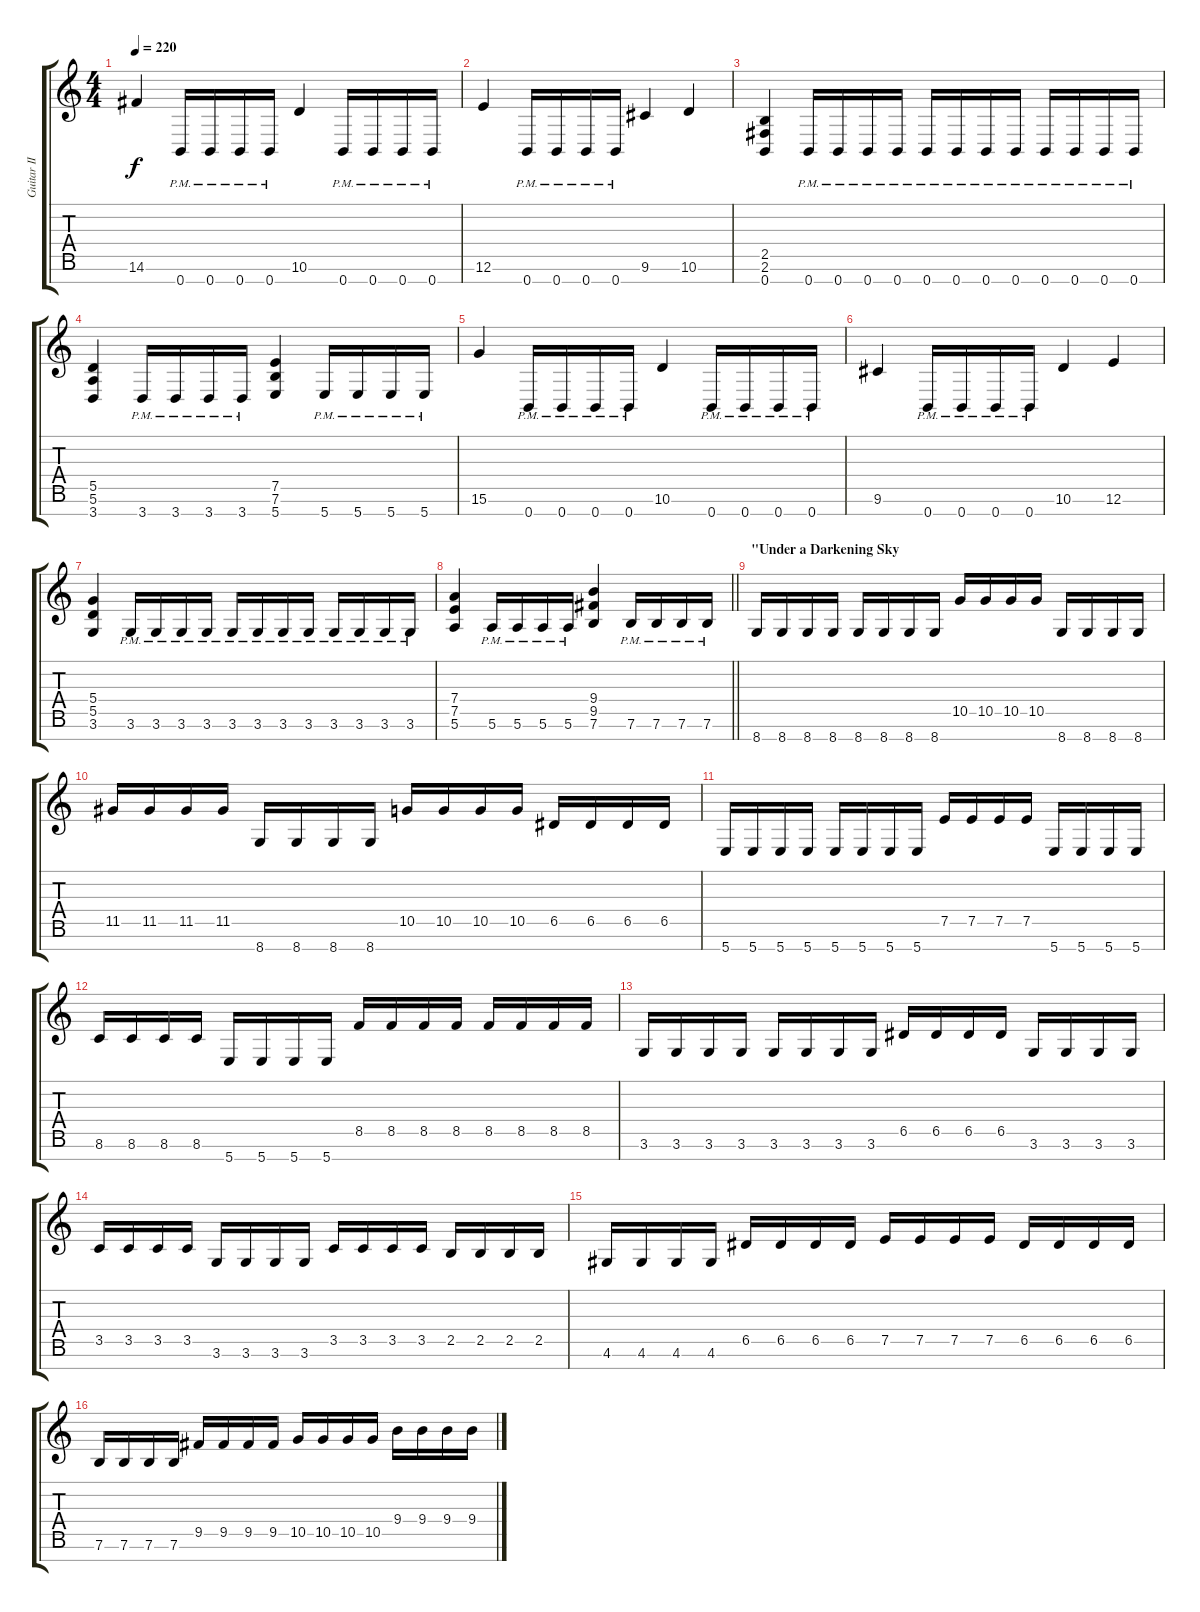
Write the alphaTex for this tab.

\track ("Guitar II" "Guitar II") {instrument distortionguitar}
\staff {score tabs}
\tuning (E4 B3 G3 D3 A2 E2 B1) {hide}
\ts (4 4)
\tempo 220
\clef g2
\ks c
14.6.4{dy f} 0.7{pm}.16 0.7{pm}.16 0.7{pm}.16 0.7{pm}.16 10.6.4 0.7{pm}.16 0.7{pm}.16 0.7{pm}.16 0.7{pm}.16 |
12.6.4 0.7{pm}.16 0.7{pm}.16 0.7{pm}.16 0.7{pm}.16 9.6.4 10.6.4 |
(2.5 2.6 0.7).4 0.7{pm}.16 0.7{pm}.16 0.7{pm}.16 0.7{pm}.16 0.7{pm}.16 0.7{pm}.16 0.7{pm}.16 0.7{pm}.16 0.7{pm}.16 0.7{pm}.16 0.7{pm}.16 0.7{pm}.16 |
(5.5 5.6 3.7).4 3.7{pm}.16 3.7{pm}.16 3.7{pm}.16 3.7{pm}.16 (7.5 7.6 5.7).4 5.7{pm}.16 5.7{pm}.16 5.7{pm}.16 5.7{pm}.16 |
15.6.4 0.7{pm}.16 0.7{pm}.16 0.7{pm}.16 0.7{pm}.16 10.6.4 0.7{pm}.16 0.7{pm}.16 0.7{pm}.16 0.7{pm}.16 |
9.6.4 0.7{pm}.16 0.7{pm}.16 0.7{pm}.16 0.7{pm}.16 10.6.4 12.6.4 |
(5.4 5.5 3.6).4 3.6{pm}.16 3.6{pm}.16 3.6{pm}.16 3.6{pm}.16 3.6{pm}.16 3.6{pm}.16 3.6{pm}.16 3.6{pm}.16 3.6{pm}.16 3.6{pm}.16 3.6{pm}.16 3.6{pm}.16 |
\barLineRight lightlight
(7.4 7.5 5.6).4 5.6{pm}.16 5.6{pm}.16 5.6{pm}.16 5.6{pm}.16 (9.4 9.5 7.6).4 7.6{pm}.16 7.6{pm}.16 7.6{pm}.16 7.6{pm}.16 |
\section ("" "\"Under a Darkening Sky")
8.7.16 8.7.16 8.7.16 8.7.16 8.7.16 8.7.16 8.7.16 8.7.16 10.5.16 10.5.16 10.5.16 10.5.16 8.7.16 8.7.16 8.7.16 8.7.16 |
11.5.16 11.5.16 11.5.16 11.5.16 8.7.16 8.7.16 8.7.16 8.7.16 10.5.16 10.5.16 10.5.16 10.5.16 6.5.16 6.5.16 6.5.16 6.5.16 |
5.7.16 5.7.16 5.7.16 5.7.16 5.7.16 5.7.16 5.7.16 5.7.16 7.5.16 7.5.16 7.5.16 7.5.16 5.7.16 5.7.16 5.7.16 5.7.16 |
8.6.16 8.6.16 8.6.16 8.6.16 5.7.16 5.7.16 5.7.16 5.7.16 8.5.16 8.5.16 8.5.16 8.5.16 8.5.16 8.5.16 8.5.16 8.5.16 |
3.6.16 3.6.16 3.6.16 3.6.16 3.6.16 3.6.16 3.6.16 3.6.16 6.5.16 6.5.16 6.5.16 6.5.16 3.6.16 3.6.16 3.6.16 3.6.16 |
3.5.16 3.5.16 3.5.16 3.5.16 3.6.16 3.6.16 3.6.16 3.6.16 3.5.16 3.5.16 3.5.16 3.5.16 2.5.16 2.5.16 2.5.16 2.5.16 |
4.6.16 4.6.16 4.6.16 4.6.16 6.5.16 6.5.16 6.5.16 6.5.16 7.5.16 7.5.16 7.5.16 7.5.16 6.5.16 6.5.16 6.5.16 6.5.16 |
7.6.16 7.6.16 7.6.16 7.6.16 9.5.16 9.5.16 9.5.16 9.5.16 10.5.16 10.5.16 10.5.16 10.5.16 9.4.16 9.4.16 9.4.16 9.4.16
